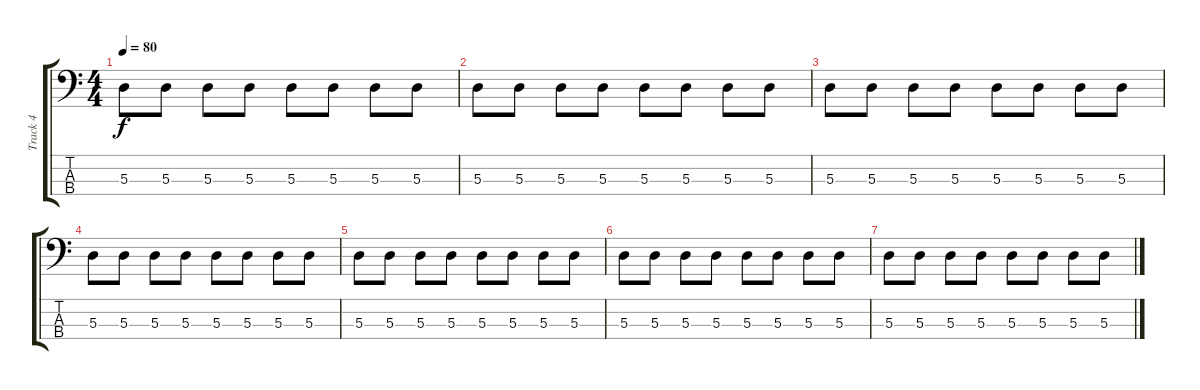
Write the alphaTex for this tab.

\track ("Track 4" "Track 4") {instrument acousticbass}
\staff {score tabs}
\tuning (G2 D2 A1 E1) {hide}
\ts (4 4)
\tempo 80
\clef f4
\ks c
5.3.8{dy f} 5.3.8 5.3.8 5.3.8 5.3.8 5.3.8 5.3.8 5.3.8 |
5.3.8 5.3.8 5.3.8 5.3.8 5.3.8 5.3.8 5.3.8 5.3.8 |
5.3.8 5.3.8 5.3.8 5.3.8 5.3.8 5.3.8 5.3.8 5.3.8 |
5.3.8 5.3.8 5.3.8 5.3.8 5.3.8 5.3.8 5.3.8 5.3.8 |
5.3.8 5.3.8 5.3.8 5.3.8 5.3.8 5.3.8 5.3.8 5.3.8 |
5.3.8 5.3.8 5.3.8 5.3.8 5.3.8 5.3.8 5.3.8 5.3.8 |
5.3.8 5.3.8 5.3.8 5.3.8 5.3.8 5.3.8 5.3.8 5.3.8
